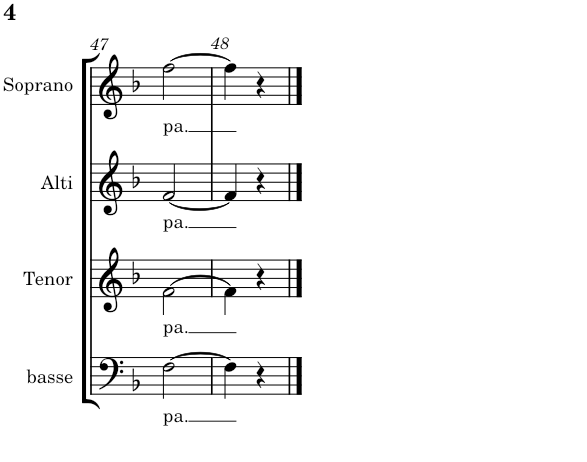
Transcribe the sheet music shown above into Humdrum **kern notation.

**kern	**text	**kern	**text	**kern	**text	**kern	**text
*part4	*part4	*part3	*part3	*part2	*part2	*part1	*part1
*staff4	*staff4	*staff3	*staff3	*staff2	*staff2	*staff1	*staff1
*I"Basse	*	*I"Ténor	*	*I"Alti	*	*I"Soprano	*
*I'basse	*	*	*	*I'Alti	*	*I'Soprano	*
!!LO:PB:g=z
*clefF4	*	*clefG2	*	*clefG2	*	*clefG2	*
*k[b-]	*	*k[b-]	*	*k[b-]	*	*k[b-]	*
*F:	*	*F:	*	*F:	*	*F:	*
*M2/4	*	*M2/4	*	*M2/4	*	*M2/4	*
=47	=47	=47	=47	=47	=47	=47	=47
!	!LO:LY:b	!	!LO:LY:b	!	!LO:LY:b	!	!LO:LY:b
[2F\	pa.	[2f\	pa.	[2f/	pa.	[2ff\	pa.
=48	=48	=48	=48	=48	=48	=48	=48
4F\]	.	4f\]	.	4f/]	.	4ff\]	.
4r	.	4r	.	4r	.	4r	.
==	==	==	==	==	==	==	==
*-	*-	*-	*-	*-	*-	*-	*-
